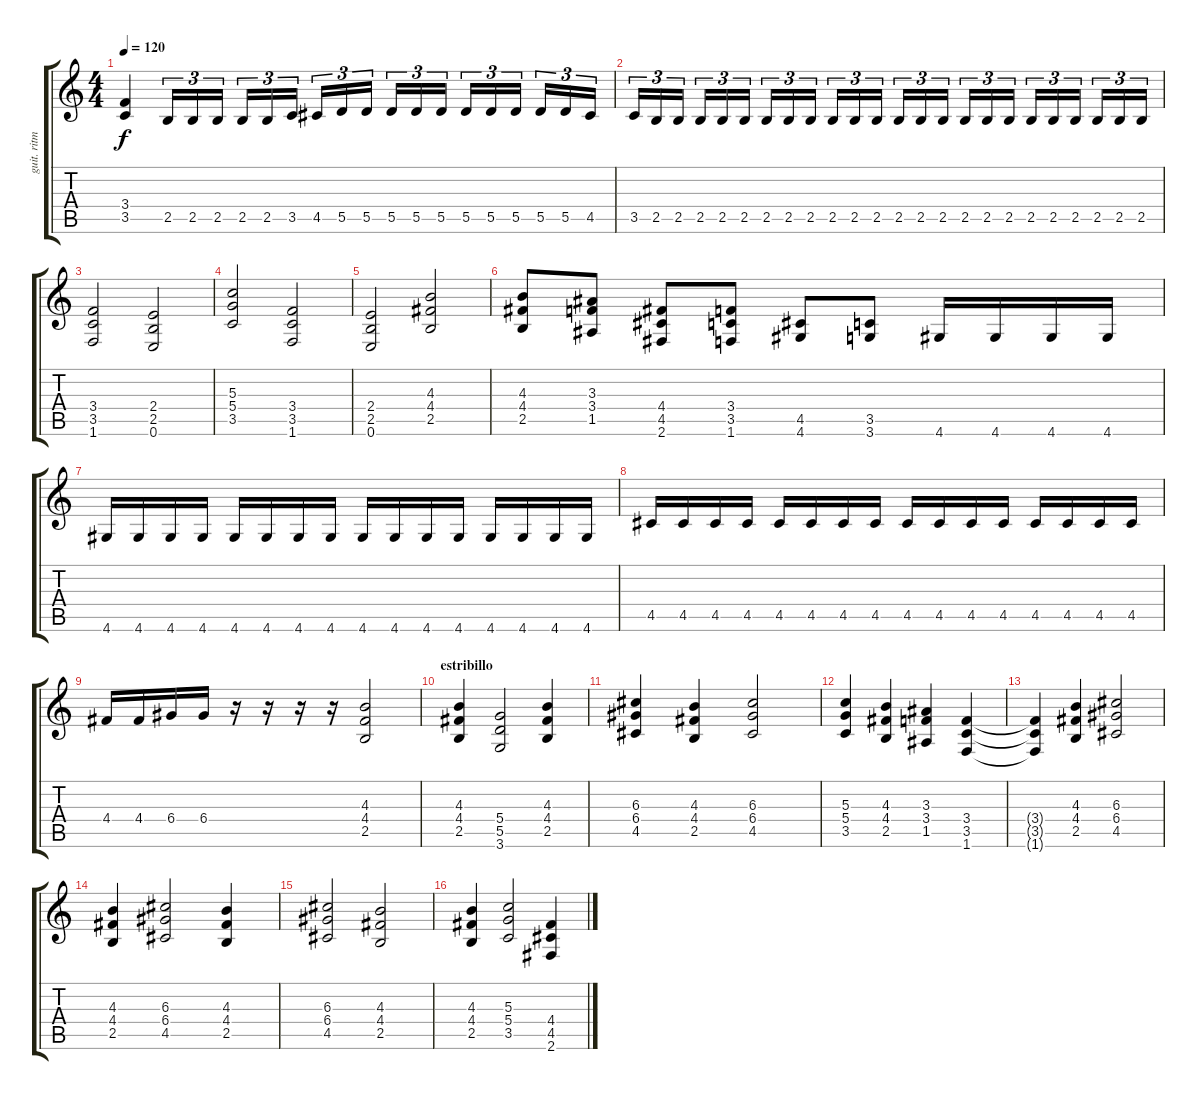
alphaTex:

\track ("guit. ritmica" "guit. ritm") {instrument distortionguitar}
\staff {score tabs}
\tuning (E4 B3 G3 D3 A2 E2) {hide}
\ts (4 4)
\tempo 120
\clef g2
\ks c
(3.4 3.5).4{dy f} 2.5.16{tu (3 2)} 2.5.16{tu (3 2)} 2.5.16{tu (3 2)} 2.5.16{tu (3 2)} 2.5.16{tu (3 2)} 3.5.16{tu (3 2)} 4.5.16{tu (3 2)} 5.5.16{tu (3 2)} 5.5.16{tu (3 2)} 5.5.16{tu (3 2)} 5.5.16{tu (3 2)} 5.5.16{tu (3 2)} 5.5.16{tu (3 2)} 5.5.16{tu (3 2)} 5.5.16{tu (3 2)} 5.5.16{tu (3 2)} 5.5.16{tu (3 2)} 4.5.16{tu (3 2)} |
3.5.16{tu (3 2)} 2.5.16{tu (3 2)} 2.5.16{tu (3 2)} 2.5.16{tu (3 2)} 2.5.16{tu (3 2)} 2.5.16{tu (3 2)} 2.5.16{tu (3 2)} 2.5.16{tu (3 2)} 2.5.16{tu (3 2)} 2.5.16{tu (3 2)} 2.5.16{tu (3 2)} 2.5.16{tu (3 2)} 2.5.16{tu (3 2)} 2.5.16{tu (3 2)} 2.5.16{tu (3 2)} 2.5.16{tu (3 2)} 2.5.16{tu (3 2)} 2.5.16{tu (3 2)} 2.5.16{tu (3 2)} 2.5.16{tu (3 2)} 2.5.16{tu (3 2)} 2.5.16{tu (3 2)} 2.5.16{tu (3 2)} 2.5.16{tu (3 2)} |
(3.4 3.5 1.6).2 (2.4 2.5 0.6).2 |
(5.3 5.4 3.5).2 (3.4 3.5 1.6).2 |
(2.4 2.5 0.6).2 (4.3 4.4 2.5).2 |
(4.3 4.4 2.5).8 (3.3 3.4 1.5).8 (4.4 4.5 2.6).8 (3.4 3.5 1.6).8 (4.5 4.6).8 (3.5 3.6).8 4.6.16 4.6.16 4.6.16 4.6.16 |
4.6.16 4.6.16 4.6.16 4.6.16 4.6.16 4.6.16 4.6.16 4.6.16 4.6.16 4.6.16 4.6.16 4.6.16 4.6.16 4.6.16 4.6.16 4.6.16 |
4.5.16 4.5.16 4.5.16 4.5.16 4.5.16 4.5.16 4.5.16 4.5.16 4.5.16 4.5.16 4.5.16 4.5.16 4.5.16 4.5.16 4.5.16 4.5.16 |
4.4.16 4.4.16 6.4.16 6.4.16 r.16 r.16 r.16 r.16 (4.3 4.4 2.5).2 |
\section ("" "estribillo")
(4.3 4.4 2.5).4 (5.4 5.5 3.6).2 (4.3 4.4 2.5).4 |
(6.3 6.4 4.5).4 (4.3 4.4 2.5).4 (6.3 6.4 4.5).2 |
(5.3 5.4 3.5).4 (4.3 4.4 2.5).4 (3.3 3.4 1.5).4 (3.4 3.5 1.6).4 |
(3.4{t} 3.5{t} 1.6{t}).4 (4.3 4.4 2.5).4 (6.3 6.4 4.5).2 |
(4.3 4.4 2.5).4 (6.3 6.4 4.5).2 (4.3 4.4 2.5).4 |
(6.3 6.4 4.5).2 (4.3 4.4 2.5).2 |
(4.3 4.4 2.5).4 (5.3 5.4 3.5).2 (4.4 4.5 2.6).4
